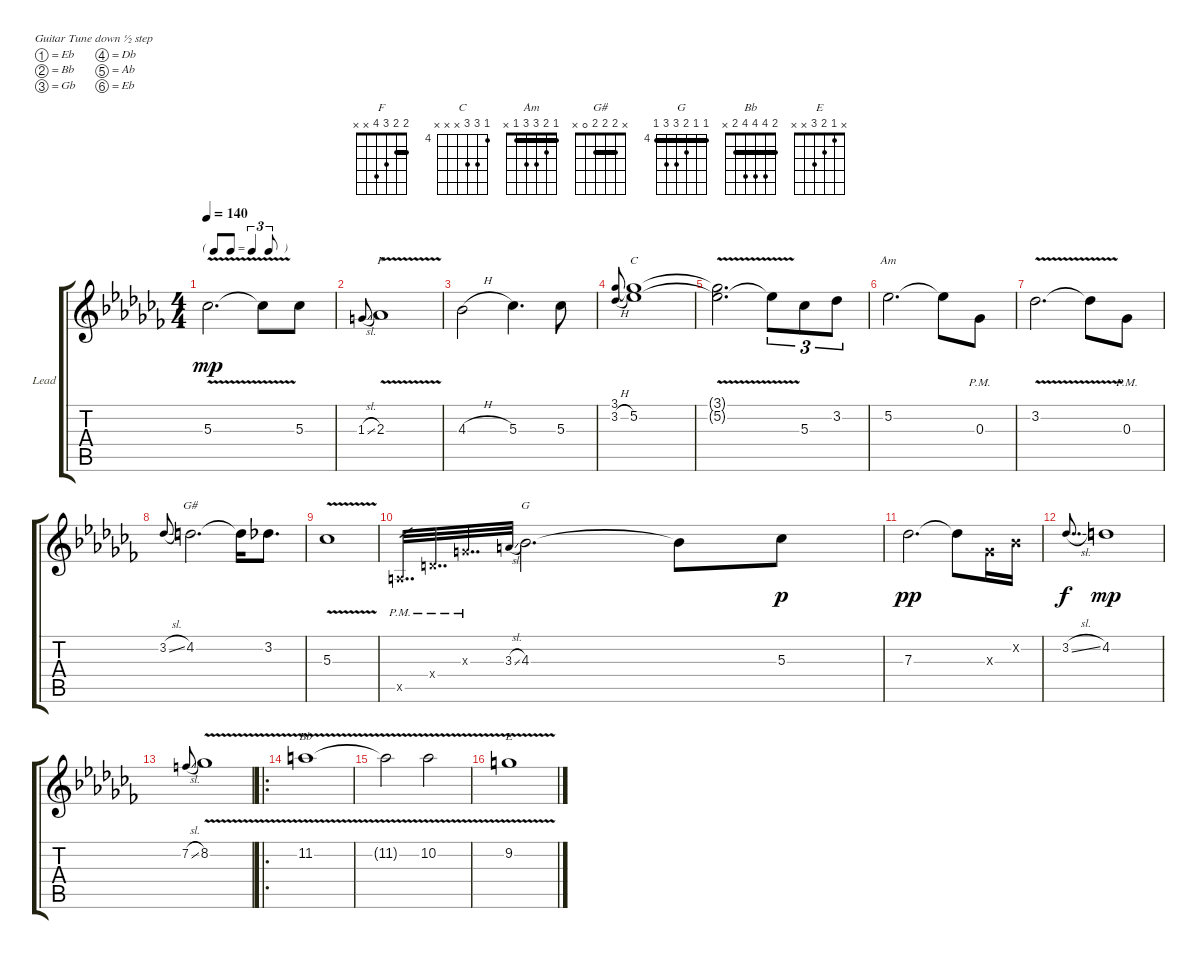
\defaultSystemsLayout 4
\bracketExtendMode groupsimilarinstruments
\firstSystemTrackNameOrientation horizontal
\otherSystemsTrackNameOrientation horizontal
\track ("Lead" "Lead") {multiBarRest instrument overdrivenguitar}
\staff {score tabs}
\tuning (Eb4 Bb3 Gb3 Db3 Ab2 Eb2)
\chord ("F" 2 2 3 4 x x) {barre 2}
\chord ("C" 4 6 6 x x x) {firstfret 4}
\chord ("Am" 1 2 3 3 1 x) {barre 1}
\chord ("G#" x 2 2 2 0 x) {barre (2 2)}
\chord ("G" 4 4 5 6 6 4) {firstfret 4 barre (4 4)}
\chord ("Bb" 2 4 4 4 2 x) {barre 2}
\chord ("E" x 1 2 3 x x)
\ts (4 4)
\tf triplet8th
\tempo 140
\clef g2
\ks abminor
5.3{v}.2{d dy mp} 5.3{v t}.8 5.3.8 |
1.3{sl}.8{gr onbeat} 2.3{v}.1{ch "F"} |
4.3{h}.2 5.3.4{d} 5.3.8 |
(3.2{h} 3.1).8{gr onbeat} (5.2 3.1{t}).1{ch "C"} |
(5.2{v t} 3.1{t}).2{d} 5.2{t}.8{tu (3 2)} 5.3.8{tu (3 2)} 3.2.8{tu (3 2)} |
5.2.2{d ch "Am"} 5.2{t}.8 0.3{pm}.8 |
3.2{v}.2{d} 3.2{v t}.8 0.3{pm}.8 |
3.2{sl}.8{gr onbeat} 4.2.2{d ch "G#"} 4.2{t}.16 3.2.8{d} |
5.3{v}.1 |
1.5{pm x}.32{dd gr} 1.4{pm x}.32{dd gr} 1.3{pm x}.32{dd gr} 3.3{sl}.32{gr} 4.3.2{d ch "G"} 4.3{t}.8 5.3.8{dy p} |
7.3.2{d dy pp} 7.3{t}.8 0.3{x}.16 0.2{x}.16 |
3.2{sl}.8{dd gr onbeat dy f} 4.2.1{dy mp} |
7.2{sl}.8{gr onbeat} 8.2{v}.1 |
\ro
11.2{v}.1{ch "Bb"} |
11.2{v t}.2 10.2{v}.2 |
9.2{v}.1{ch "E"}
